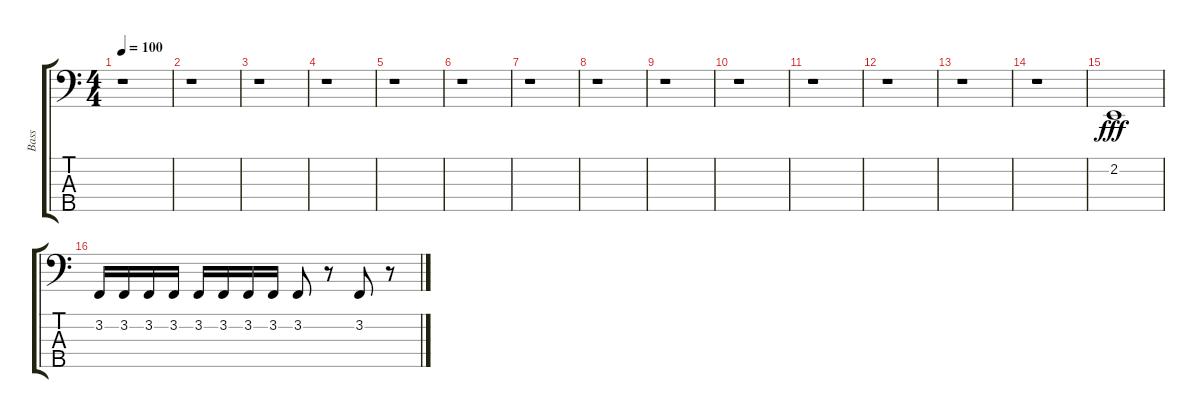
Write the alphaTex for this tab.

\track ("Bass" "Bass") {instrument stringensemble1}
\staff {score tabs}
\tuning (G2 D2 A1 E1 B0) {hide}
\ts (4 4)
\tempo 100
\clef f4
\ks c
r.1{dy fff} |
r.1 |
r.1 |
r.1 |
r.1 |
r.1 |
r.1 |
r.1 |
r.1 |
r.1 |
r.1 |
r.1 |
r.1 |
r.1 |
2.2.1 |
3.2.16 3.2.16 3.2.16 3.2.16 3.2.16 3.2.16 3.2.16 3.2.16 3.2.8 r.8 3.2.8 r.8
